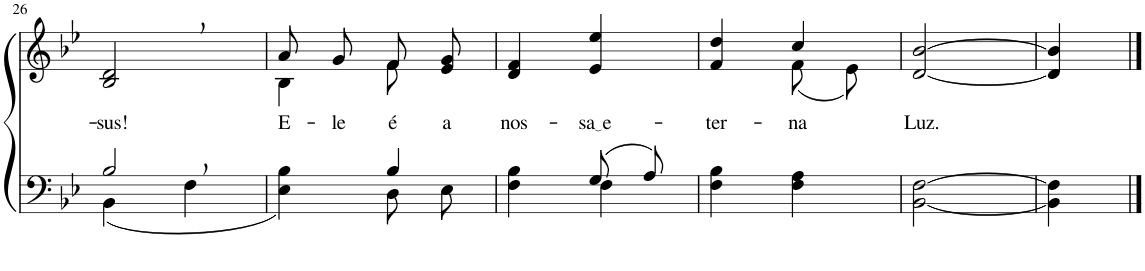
**kern	**kern	**text
*part2	*part1	*part1
*staff2	*staff1	*staff1
*I"Parte III e IV	*I"Parte I e II	*
!!LO:PB:g=z
*clefF4	*clefG2	*
*Trd1c2	*Trd1c2	*
*k[b-e-]	*k[b-e-]	*
*M2/4	*M2/4	*
=26	=26	=26
*^	*	*
!	!	!	!LO:LY:b
2B-,/	(4BB-\	2B-/, 2d/,	-sus!
.	4F\	.	.
=27	=27	=27	=27
*	*	*^	*
!	!	!	!	!LO:LY:b
4ryy	4E-\ 4B-\)	8a/L	4B-\	E-
!	!	!	!	!LO:LY:b
.	.	8g/J	.	-le
!	!	!	!	!LO:LY:b
4B-/	8D\L	8f/L	8f\	é
!	!	!	!	!LO:LY:b
.	8E-\J	8e-/ 8g/J	8ryy	a
=28	=28	=28	=28	=28
!	!	!	!	!LO:LY:b
*	*	*v	*v	*
4F\ 4B-\	4ryy	4d/ 4f/	nos-
!	!	!	!LO:LY:b
(8G/L	4F\	4e-/ 4ee-/	sa e
8A/J)	.	.	.
*v	*v	*	*
=29	=29	=29
!	!	!LO:LY:b
*	*^	*
4F\ 4B-\	4f/ 4dd/	4ryy	-ter-
!	!	!	!LO:LY:b
4F\ 4A\	4cc/	(8f\L	-na
.	.	8e-\J)	.
=30	=30	=30	=30
!	!	!	!LO:LY:b
*	*v	*v	*
[2BB-\ [2F\	[2d/ [2b-/	Luz.
=31	=31	=31
4BB-\] 4F\]	4d/] 4b-/]	.
==	==	==
*-	*-	*-
